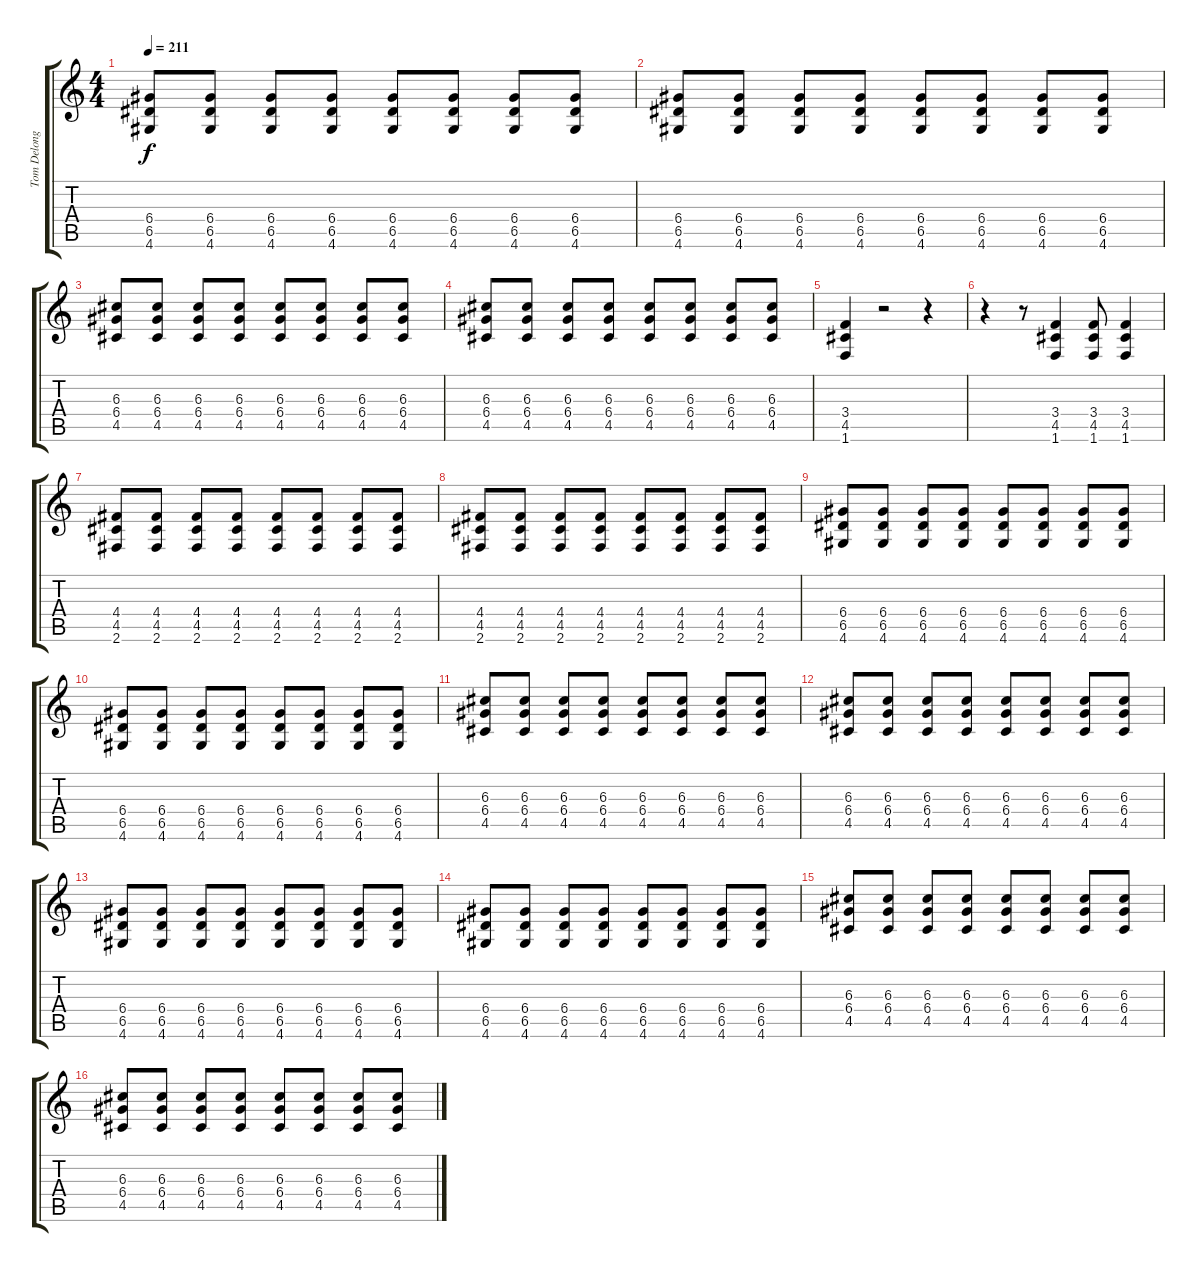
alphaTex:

\track ("Tom Delonge (Guitar 1)" "Tom Delong") {instrument overdrivenguitar}
\staff {score tabs}
\tuning (E4 B3 G3 D3 A2 E2) {hide}
\ts (4 4)
\tempo 211
\clef g2
\ks c
(6.4 6.5 4.6).8{dy f} (6.4 6.5 4.6).8 (6.4 6.5 4.6).8 (6.4 6.5 4.6).8 (6.4 6.5 4.6).8 (6.4 6.5 4.6).8 (6.4 6.5 4.6).8 (6.4 6.5 4.6).8 |
(6.4 6.5 4.6).8 (6.4 6.5 4.6).8 (6.4 6.5 4.6).8 (6.4 6.5 4.6).8 (6.4 6.5 4.6).8 (6.4 6.5 4.6).8 (6.4 6.5 4.6).8 (6.4 6.5 4.6).8 |
(6.3 6.4 4.5).8 (6.3 6.4 4.5).8 (6.3 6.4 4.5).8 (6.3 6.4 4.5).8 (6.3 6.4 4.5).8 (6.3 6.4 4.5).8 (6.3 6.4 4.5).8 (6.3 6.4 4.5).8 |
(6.3 6.4 4.5).8 (6.3 6.4 4.5).8 (6.3 6.4 4.5).8 (6.3 6.4 4.5).8 (6.3 6.4 4.5).8 (6.3 6.4 4.5).8 (6.3 6.4 4.5).8 (6.3 6.4 4.5).8 |
(3.4 4.5 1.6).4 r.2 r.4 |
r.4 r.8 (3.4 4.5 1.6).4 (3.4 4.5 1.6).8 (3.4 4.5 1.6).4 |
(4.4 4.5 2.6).8 (4.4 4.5 2.6).8 (4.4 4.5 2.6).8 (4.4 4.5 2.6).8 (4.4 4.5 2.6).8 (4.4 4.5 2.6).8 (4.4 4.5 2.6).8 (4.4 4.5 2.6).8 |
(4.4 4.5 2.6).8 (4.4 4.5 2.6).8 (4.4 4.5 2.6).8 (4.4 4.5 2.6).8 (4.4 4.5 2.6).8 (4.4 4.5 2.6).8 (4.4 4.5 2.6).8 (4.4 4.5 2.6).8 |
(6.4 6.5 4.6).8 (6.4 6.5 4.6).8 (6.4 6.5 4.6).8 (6.4 6.5 4.6).8 (6.4 6.5 4.6).8 (6.4 6.5 4.6).8 (6.4 6.5 4.6).8 (6.4 6.5 4.6).8 |
(6.4 6.5 4.6).8 (6.4 6.5 4.6).8 (6.4 6.5 4.6).8 (6.4 6.5 4.6).8 (6.4 6.5 4.6).8 (6.4 6.5 4.6).8 (6.4 6.5 4.6).8 (6.4 6.5 4.6).8 |
(6.3 6.4 4.5).8 (6.3 6.4 4.5).8 (6.3 6.4 4.5).8 (6.3 6.4 4.5).8 (6.3 6.4 4.5).8 (6.3 6.4 4.5).8 (6.3 6.4 4.5).8 (6.3 6.4 4.5).8 |
(6.3 6.4 4.5).8 (6.3 6.4 4.5).8 (6.3 6.4 4.5).8 (6.3 6.4 4.5).8 (6.3 6.4 4.5).8 (6.3 6.4 4.5).8 (6.3 6.4 4.5).8 (6.3 6.4 4.5).8 |
(6.4 6.5 4.6).8 (6.4 6.5 4.6).8 (6.4 6.5 4.6).8 (6.4 6.5 4.6).8 (6.4 6.5 4.6).8 (6.4 6.5 4.6).8 (6.4 6.5 4.6).8 (6.4 6.5 4.6).8 |
(6.4 6.5 4.6).8 (6.4 6.5 4.6).8 (6.4 6.5 4.6).8 (6.4 6.5 4.6).8 (6.4 6.5 4.6).8 (6.4 6.5 4.6).8 (6.4 6.5 4.6).8 (6.4 6.5 4.6).8 |
(6.3 6.4 4.5).8 (6.3 6.4 4.5).8 (6.3 6.4 4.5).8 (6.3 6.4 4.5).8 (6.3 6.4 4.5).8 (6.3 6.4 4.5).8 (6.3 6.4 4.5).8 (6.3 6.4 4.5).8 |
(6.3 6.4 4.5).8 (6.3 6.4 4.5).8 (6.3 6.4 4.5).8 (6.3 6.4 4.5).8 (6.3 6.4 4.5).8 (6.3 6.4 4.5).8 (6.3 6.4 4.5).8 (6.3 6.4 4.5).8
